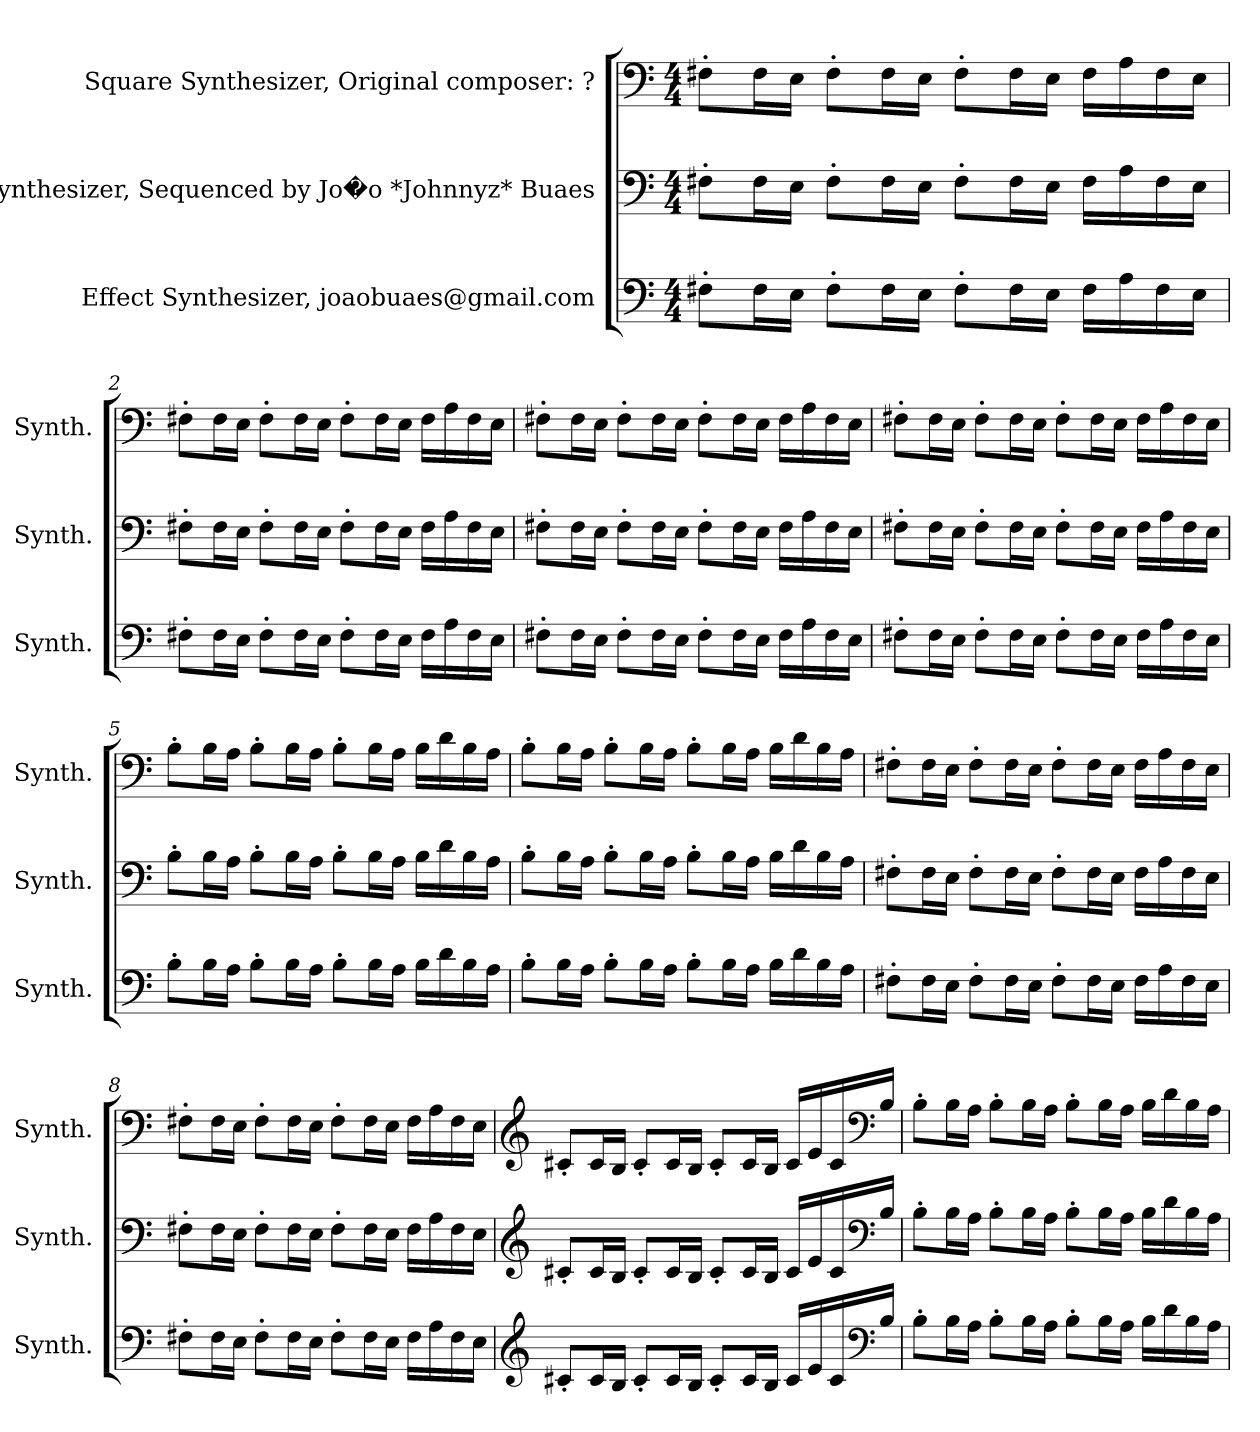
**kern	**kern	**kern
*part3	*part2	*part1
*staff3	*staff2	*staff1
*I"Effect Synthesizer, joaobuaes@gmail.com	*I"Square Synthesizer, Sequenced by Jo�o *Johnnyz* Buaes	*I"Square Synthesizer, Original composer: ?
*I'Synth.	*I'Synth.	*I'Synth.
*clefF4	*clefF4	*clefF4
*k[]	*k[]	*k[]
*M4/4	*M4/4	*M4/4
*MM150	*MM150	*MM150
=1	=1	=1
8F#X'\L	8F#X'\L	8F#X'\L
16F#\L	16F#\L	16F#\L
16E\JJ	16E\JJ	16E\JJ
8F#'\L	8F#'\L	8F#'\L
16F#\L	16F#\L	16F#\L
16E\JJ	16E\JJ	16E\JJ
8F#'\L	8F#'\L	8F#'\L
16F#\L	16F#\L	16F#\L
16E\JJ	16E\JJ	16E\JJ
16F#\LL	16F#\LL	16F#\LL
16A\	16A\	16A\
16F#\	16F#\	16F#\
16E\JJ	16E\JJ	16E\JJ
!!LO:LB:g=z
=2	=2	=2
8F#X'\L	8F#X'\L	8F#X'\L
16F#\L	16F#\L	16F#\L
16E\JJ	16E\JJ	16E\JJ
8F#'\L	8F#'\L	8F#'\L
16F#\L	16F#\L	16F#\L
16E\JJ	16E\JJ	16E\JJ
8F#'\L	8F#'\L	8F#'\L
16F#\L	16F#\L	16F#\L
16E\JJ	16E\JJ	16E\JJ
16F#\LL	16F#\LL	16F#\LL
16A\	16A\	16A\
16F#\	16F#\	16F#\
16E\JJ	16E\JJ	16E\JJ
=3	=3	=3
8F#X'\L	8F#X'\L	8F#X'\L
16F#\L	16F#\L	16F#\L
16E\JJ	16E\JJ	16E\JJ
8F#'\L	8F#'\L	8F#'\L
16F#\L	16F#\L	16F#\L
16E\JJ	16E\JJ	16E\JJ
8F#'\L	8F#'\L	8F#'\L
16F#\L	16F#\L	16F#\L
16E\JJ	16E\JJ	16E\JJ
16F#\LL	16F#\LL	16F#\LL
16A\	16A\	16A\
16F#\	16F#\	16F#\
16E\JJ	16E\JJ	16E\JJ
=4	=4	=4
8F#X'\L	8F#X'\L	8F#X'\L
16F#\L	16F#\L	16F#\L
16E\JJ	16E\JJ	16E\JJ
8F#'\L	8F#'\L	8F#'\L
16F#\L	16F#\L	16F#\L
16E\JJ	16E\JJ	16E\JJ
8F#'\L	8F#'\L	8F#'\L
16F#\L	16F#\L	16F#\L
16E\JJ	16E\JJ	16E\JJ
16F#\LL	16F#\LL	16F#\LL
16A\	16A\	16A\
16F#\	16F#\	16F#\
16E\JJ	16E\JJ	16E\JJ
!!LO:LB:g=z
=5	=5	=5
8B'\L	8B'\L	8B'\L
16B\L	16B\L	16B\L
16A\JJ	16A\JJ	16A\JJ
8B'\L	8B'\L	8B'\L
16B\L	16B\L	16B\L
16A\JJ	16A\JJ	16A\JJ
8B'\L	8B'\L	8B'\L
16B\L	16B\L	16B\L
16A\JJ	16A\JJ	16A\JJ
16B\LL	16B\LL	16B\LL
16d\	16d\	16d\
16B\	16B\	16B\
16A\JJ	16A\JJ	16A\JJ
=6	=6	=6
8B'\L	8B'\L	8B'\L
16B\L	16B\L	16B\L
16A\JJ	16A\JJ	16A\JJ
8B'\L	8B'\L	8B'\L
16B\L	16B\L	16B\L
16A\JJ	16A\JJ	16A\JJ
8B'\L	8B'\L	8B'\L
16B\L	16B\L	16B\L
16A\JJ	16A\JJ	16A\JJ
16B\LL	16B\LL	16B\LL
16d\	16d\	16d\
16B\	16B\	16B\
16A\JJ	16A\JJ	16A\JJ
=7	=7	=7
8F#X'\L	8F#X'\L	8F#X'\L
16F#\L	16F#\L	16F#\L
16E\JJ	16E\JJ	16E\JJ
8F#'\L	8F#'\L	8F#'\L
16F#\L	16F#\L	16F#\L
16E\JJ	16E\JJ	16E\JJ
8F#'\L	8F#'\L	8F#'\L
16F#\L	16F#\L	16F#\L
16E\JJ	16E\JJ	16E\JJ
16F#\LL	16F#\LL	16F#\LL
16A\	16A\	16A\
16F#\	16F#\	16F#\
16E\JJ	16E\JJ	16E\JJ
!!LO:LB:g=z
=8	=8	=8
8F#X'\L	8F#X'\L	8F#X'\L
16F#\L	16F#\L	16F#\L
16E\JJ	16E\JJ	16E\JJ
8F#'\L	8F#'\L	8F#'\L
16F#\L	16F#\L	16F#\L
16E\JJ	16E\JJ	16E\JJ
8F#'\L	8F#'\L	8F#'\L
16F#\L	16F#\L	16F#\L
16E\JJ	16E\JJ	16E\JJ
16F#\LL	16F#\LL	16F#\LL
16A\	16A\	16A\
16F#\	16F#\	16F#\
16E\JJ	16E\JJ	16E\JJ
=9	=9	=9
*clefG2	*clefG2	*clefG2
8c#X'/L	8c#X'/L	8c#X'/L
16c#/L	16c#/L	16c#/L
16B/JJ	16B/JJ	16B/JJ
8c#'/L	8c#'/L	8c#'/L
16c#/L	16c#/L	16c#/L
16B/JJ	16B/JJ	16B/JJ
8c#'/L	8c#'/L	8c#'/L
16c#/L	16c#/L	16c#/L
16B/JJ	16B/JJ	16B/JJ
16c#/LL	16c#/LL	16c#/LL
16e/	16e/	16e/
16c#/	16c#/	16c#/
*clefF4	*clefF4	*clefF4
16B/JJ	16B/JJ	16B/JJ
!!LO:PB:g=z
=10	=10	=10
8B'\L	8B'\L	8B'\L
16B\L	16B\L	16B\L
16A\JJ	16A\JJ	16A\JJ
8B'\L	8B'\L	8B'\L
16B\L	16B\L	16B\L
16A\JJ	16A\JJ	16A\JJ
8B'\L	8B'\L	8B'\L
16B\L	16B\L	16B\L
16A\JJ	16A\JJ	16A\JJ
16B\LL	16B\LL	16B\LL
16d\	16d\	16d\
16B\	16B\	16B\
16A\JJ	16A\JJ	16A\JJ
=	=	=
*-	*-	*-
